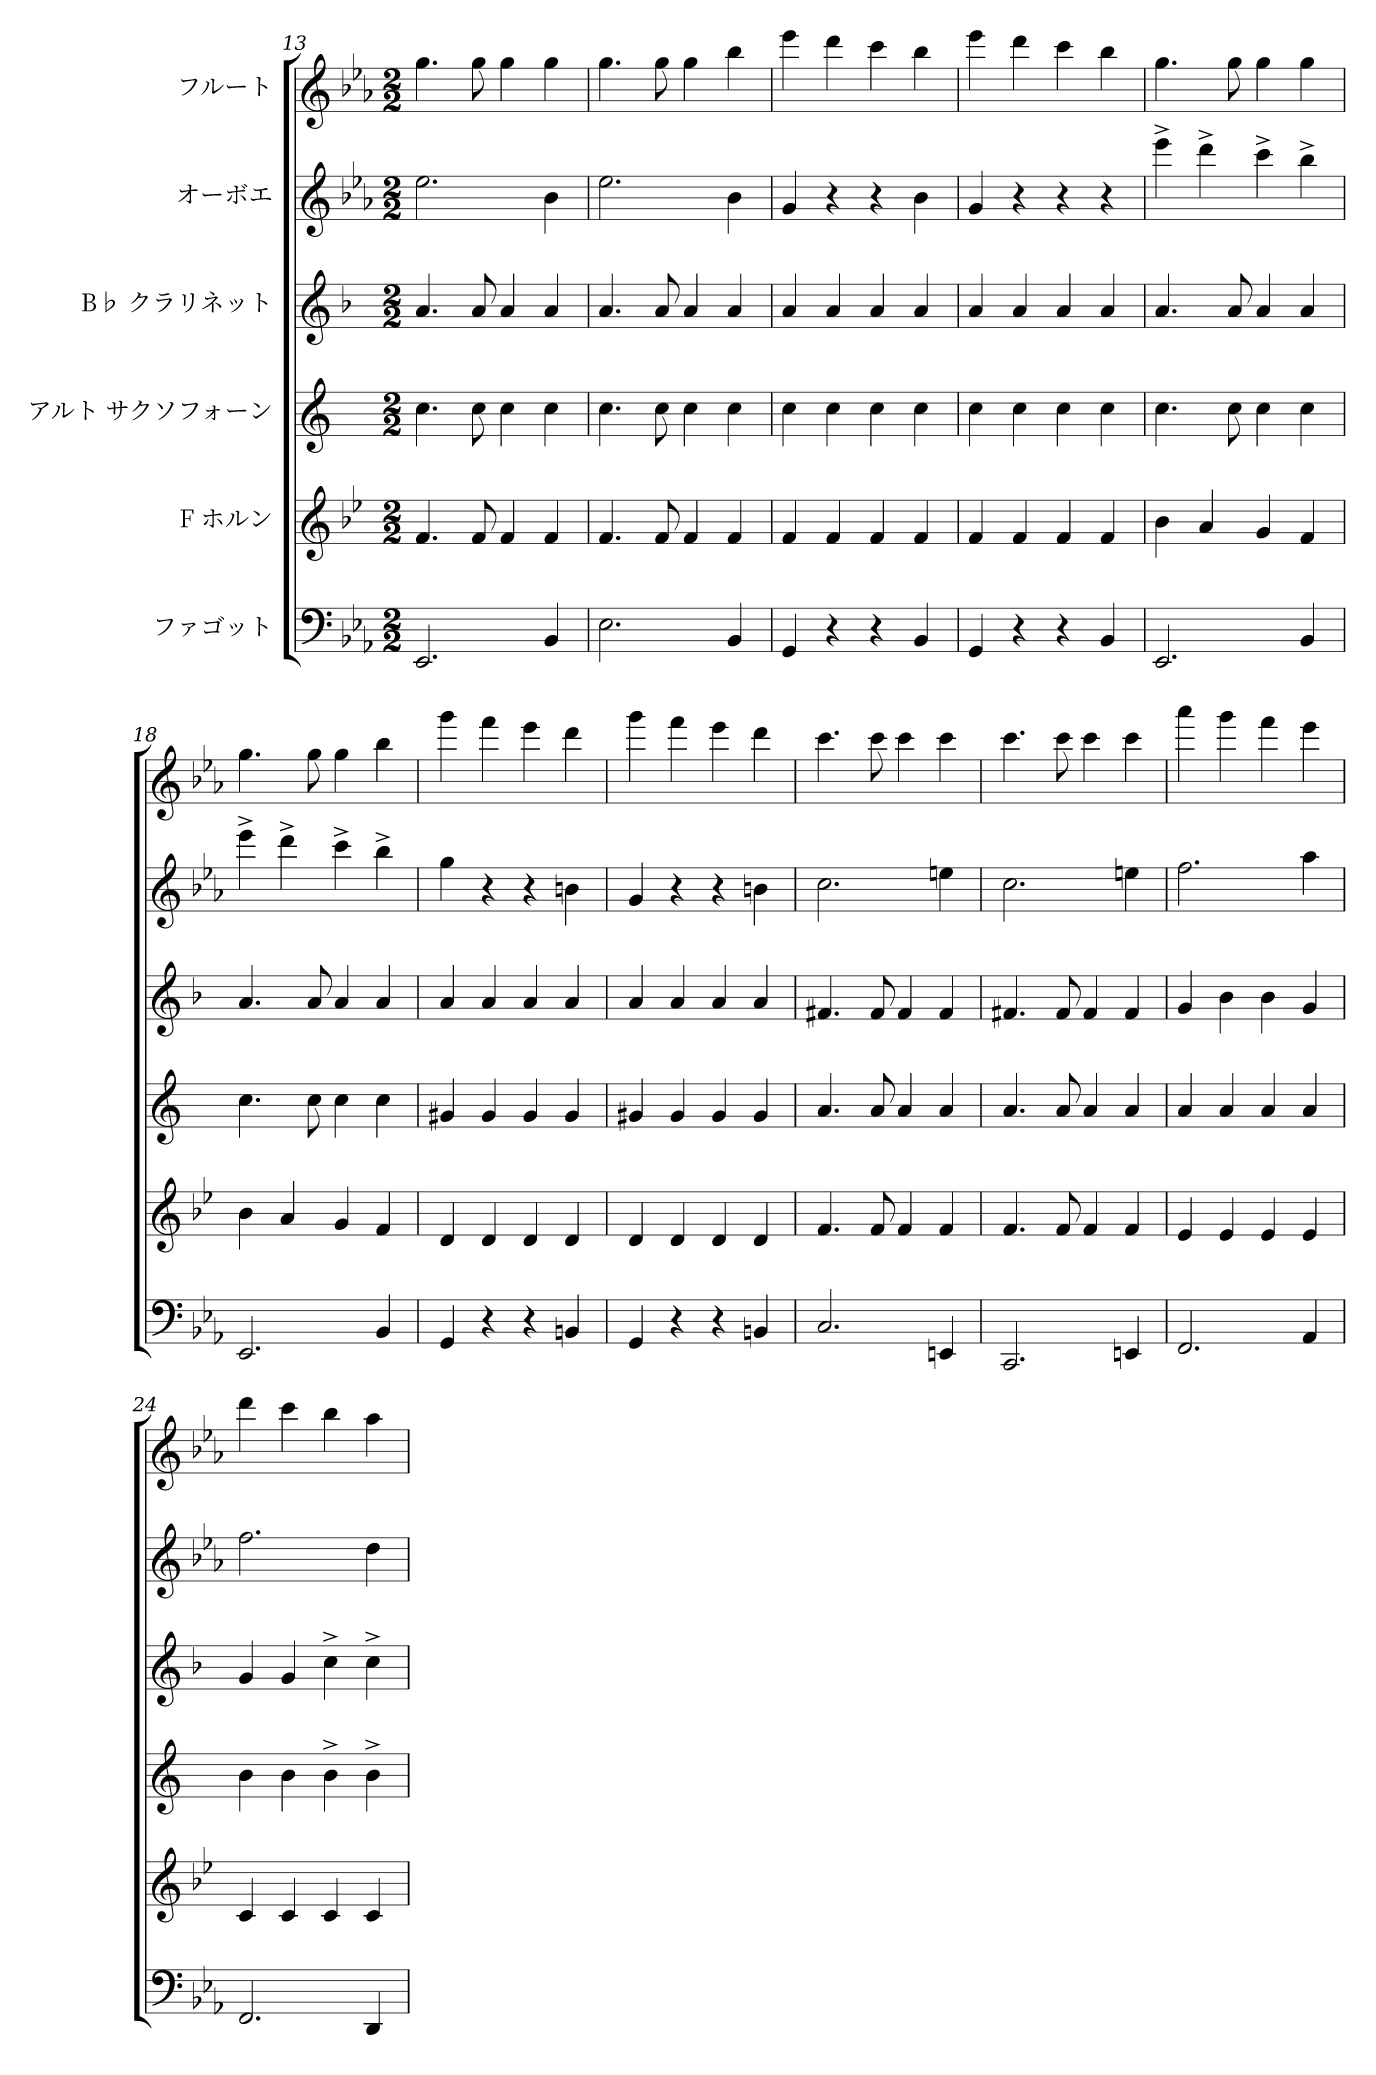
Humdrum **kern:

**kern	**kern	**kern	**kern	**kern	**kern
*part6	*part5	*part4	*part3	*part2	*part1
*staff6	*staff5	*staff4	*staff3	*staff2	*staff1
*I"ファゴット	*I"F ホルン	*I"アルト サクソフォーン	*I"B♭ クラリネット	*I"オーボエ	*I"フルート
!!LO:PB:g=z
*clefF4	*clefG2	*clefG2	*clefG2	*clefG2	*clefG2
*	*ITrd4c7	*ITrd5c9	*ITrd1c2	*	*
*k[b-e-a-]	*k[b-e-a-]	*k[b-e-a-]	*k[b-e-a-]	*k[b-e-a-]	*k[b-e-a-]
*M2/2	*M2/2	*M2/2	*M2/2	*M2/2	*M2/2
=13	=13	=13	=13	=13	=13
2.EE-/	4.B-/	4.e-\	4.g/	2.ee-\	4.gg\
.	8B-/	8e-\	8g/	.	8gg\
.	4B-/	4e-\	4g/	.	4gg\
4BB-/	4B-/	4e-\	4g/	4b-\	4gg\
=14	=14	=14	=14	=14	=14
2.E-\	4.B-/	4.e-\	4.g/	2.ee-\	4.gg\
.	8B-/	8e-\	8g/	.	8gg\
.	4B-/	4e-\	4g/	.	4gg\
4BB-/	4B-/	4e-\	4g/	4b-\	4bb-\
=15	=15	=15	=15	=15	=15
4GG/	4B-/	4e-\	4g/	4g/	4eee-\
4r	4B-/	4e-\	4g/	4r	4ddd\
4r	4B-/	4e-\	4g/	4r	4ccc\
4BB-/	4B-/	4e-\	4g/	4b-\	4bb-\
=16	=16	=16	=16	=16	=16
4GG/	4B-/	4e-\	4g/	4g/	4eee-\
4r	4B-/	4e-\	4g/	4r	4ddd\
4r	4B-/	4e-\	4g/	4r	4ccc\
4BB-/	4B-/	4e-\	4g/	4r	4bb-\
!!LO:LB:g=z
=17	=17	=17	=17	=17	=17
2.EE-/	4e-\	4.e-\	4.g/	4eee-^\	4.gg\
.	4d/	.	.	4ddd^\	.
.	.	8e-\	8g/	.	8gg\
.	4c/	4e-\	4g/	4ccc^\	4gg\
4BB-/	4B-/	4e-\	4g/	4bb-^\	4gg\
=18	=18	=18	=18	=18	=18
2.EE-/	4e-\	4.e-\	4.g/	4eee-^\	4.gg\
.	4d/	.	.	4ddd^\	.
.	.	8e-\	8g/	.	8gg\
.	4c/	4e-\	4g/	4ccc^\	4gg\
4BB-/	4B-/	4e-\	4g/	4bb-^\	4bb-\
=19	=19	=19	=19	=19	=19
4GG/	4G/	4Bn/	4g/	4gg\	4ggg\
4r	4G/	4B/	4g/	4r	4fff\
4r	4G/	4B/	4g/	4r	4eee-\
4BBn/	4G/	4B/	4g/	4bn\	4ddd\
=20	=20	=20	=20	=20	=20
4GG/	4G/	4Bn/	4g/	4g/	4ggg\
4r	4G/	4B/	4g/	4r	4fff\
4r	4G/	4B/	4g/	4r	4eee-\
4BBn/	4G/	4B/	4g/	4bn\	4ddd\
!!LO:LB:g=z
=21	=21	=21	=21	=21	=21
2.C/	4.B-/	4.c/	4.en/	2.cc\	4.ccc\
.	8B-/	8c/	8e/	.	8ccc\
.	4B-/	4c/	4e/	.	4ccc\
4EEn/	4B-/	4c/	4e/	4een\	4ccc\
=22	=22	=22	=22	=22	=22
2.CC/	4.B-/	4.c/	4.en/	2.cc\	4.ccc\
.	8B-/	8c/	8e/	.	8ccc\
.	4B-/	4c/	4e/	.	4ccc\
4EEn/	4B-/	4c/	4e/	4een\	4ccc\
=23	=23	=23	=23	=23	=23
2.FF/	4A-/	4c/	4f/	2.ff\	4aaa-\
.	4A-/	4c/	4a-\	.	4ggg\
.	4A-/	4c/	4a-\	.	4fff\
4AA-/	4A-/	4c/	4f/	4aa-\	4eee-\
=24	=24	=24	=24	=24	=24
2.FF/	4F/	4d\	4f/	2.ff\	4ddd\
.	4F/	4d\	4f/	.	4ccc\
.	4F/	4d^\	4b-^\	.	4bb-\
4DD/	4F/	4d^\	4b-^\	4dd\	4aa-\
=	=	=	=	=	=
*-	*-	*-	*-	*-	*-
